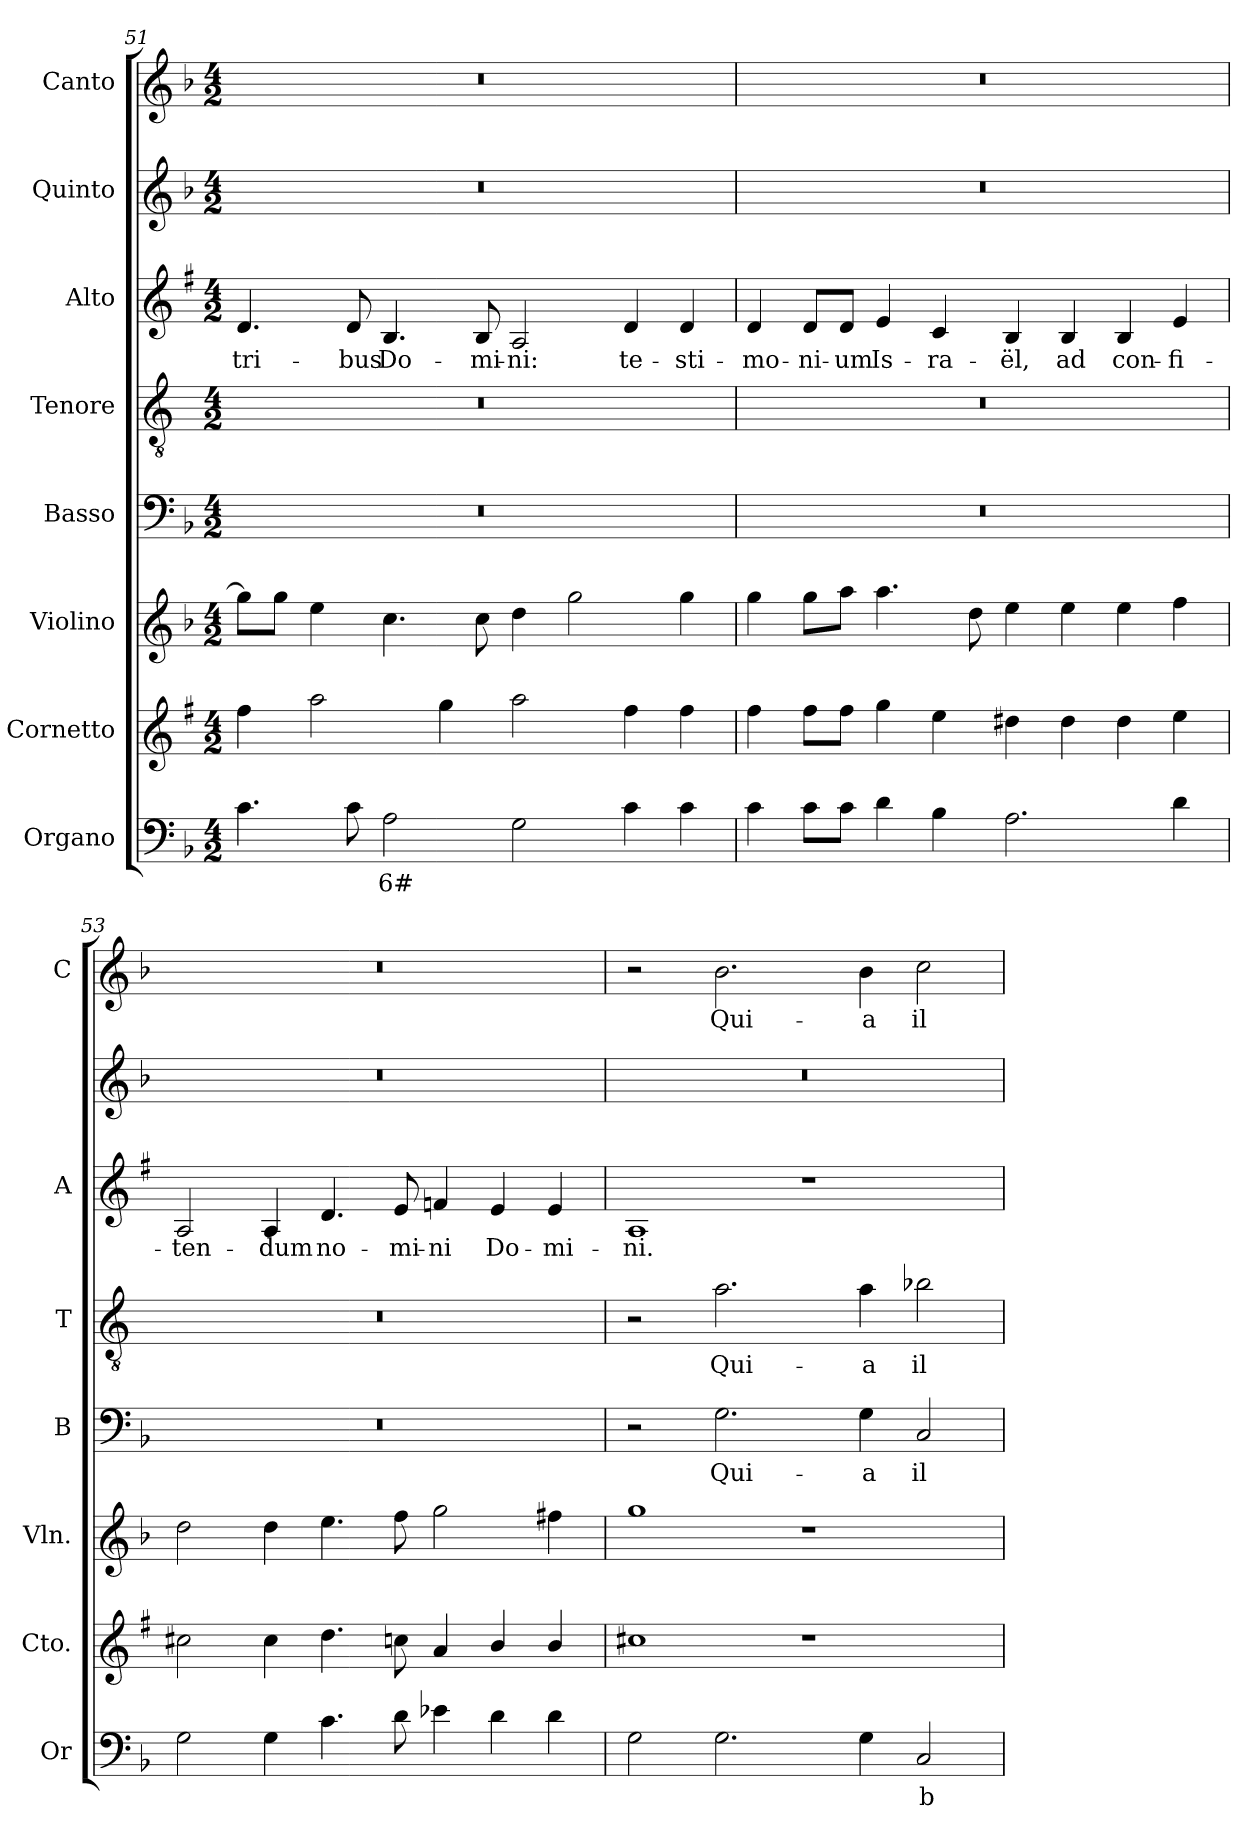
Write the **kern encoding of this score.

**kern	**text	**kern	**kern	**kern	**text	**kern	**text	**kern	**text	**kern	**kern	**text
*part8	*part8	*part7	*part6	*part5	*part5	*part4	*part4	*part3	*part3	*part2	*part1	*part1
*staff8	*staff8	*staff7	*staff6	*staff5	*staff5	*staff4	*staff4	*staff3	*staff3	*staff2	*staff1	*staff1
*I"Organo	*	*I"Cornetto	*I"Violino	*I"Basso	*	*I"Tenore	*	*I"Alto	*	*I"Quinto	*I"Canto	*
*I'Or	*	*I'Cto.	*I'Vln.	*I'B	*	*I'T	*	*I'A	*	*	*I'C	*
*clefF4	*	*clefG2	*clefG2	*clefF4	*	*clefGv2	*	*clefG2	*	*clefG2	*clefG2	*
*	*	*ITrd1c2	*	*	*	*ITrd4c7	*	*ITrd1c2	*	*	*	*
*k[b-]	*	*k[b-]	*k[b-]	*k[b-]	*	*k[b-]	*	*k[b-]	*	*k[b-]	*k[b-]	*
*F:	*	*F:	*F:	*F:	*	*F:	*	*F:	*	*F:	*F:	*
*M4/2	*	*M4/2	*M4/2	*M4/2	*	*M4/2	*	*M4/2	*	*M4/2	*M4/2	*
=51	=51	=51	=51	=51	=51	=51	=51	=51	=51	=51	=51	=51
!	!	!	!	!	!	!	!	!	!LO:LY:b	!	!	!
4.c\	.	4ee\	8gg\L]	0r	.	0r	.	4.c/	tri-	0r	0r	.
.	.	.	8gg\J	.	.	.	.	.	.	.	.	.
.	.	2gg\	4ee\	.	.	.	.	.	.	.	.	.
!	!	!	!	!	!	!	!	!	!LO:LY:b	!	!	!
8c\	.	.	.	.	.	.	.	8c/	-bus	.	.	.
!	!LO:LY:b	!	!	!	!	!	!	!	!LO:LY:b	!	!	!
2A\	6#	.	4.cc\	.	.	.	.	4.A/	Do-	.	.	.
.	.	4ff\	.	.	.	.	.	.	.	.	.	.
!	!	!	!	!	!	!	!	!	!LO:LY:b	!	!	!
.	.	.	8cc\	.	.	.	.	8A/	-mi-	.	.	.
!	!	!	!	!	!	!	!	!	!LO:LY:b	!	!	!
2G\	.	2gg\	4dd\	.	.	.	.	2G/	-ni:	.	.	.
.	.	.	2gg\	.	.	.	.	.	.	.	.	.
!	!	!	!	!	!	!	!	!	!LO:LY:b	!	!	!
4c\	.	4ee\	.	.	.	.	.	4c/	te-	.	.	.
!	!	!	!	!	!	!	!	!	!LO:LY:b	!	!	!
4c\	.	4ee\	4gg\	.	.	.	.	4c/	-sti-	.	.	.
=52	=52	=52	=52	=52	=52	=52	=52	=52	=52	=52	=52	=52
!	!	!	!	!	!	!	!	!	!LO:LY:b	!	!	!
4c\	.	4ee\	4gg\	0r	.	0r	.	4c/	-mo-	0r	0r	.
!	!	!	!	!	!	!	!	!	!LO:LY:b	!	!	!
8c\L	.	8ee\L	8gg\L	.	.	.	.	8c/L	-ni-	.	.	.
!	!	!	!	!	!	!	!	!	!LO:LY:b	!	!	!
8c\J	.	8ee\J	8aa\J	.	.	.	.	8c/J	-um	.	.	.
!	!	!	!	!	!	!	!	!	!LO:LY:b	!	!	!
4d\	.	4ff\	4.aa\	.	.	.	.	4d/	Is-	.	.	.
!	!	!	!	!	!	!	!	!	!LO:LY:b	!	!	!
4B-\	.	4dd\	.	.	.	.	.	4B-/	-ra-	.	.	.
.	.	.	8dd\	.	.	.	.	.	.	.	.	.
!	!	!	!	!	!	!	!	!	!LO:LY:b	!	!	!
2.A\	.	4cc#X\	4ee\	.	.	.	.	4A/	-ël,	.	.	.
!	!	!	!	!	!	!	!	!	!LO:LY:b	!	!	!
.	.	4cc#\	4ee\	.	.	.	.	4A/	ad	.	.	.
!	!	!	!	!	!	!	!	!	!LO:LY:b	!	!	!
.	.	4cc#\	4ee\	.	.	.	.	4A/	con-	.	.	.
!	!	!	!	!	!	!	!	!	!LO:LY:b	!	!	!
4d\	.	4dd\	4ff\	.	.	.	.	4d/	-fi-	.	.	.
!!LO:LB:g=z
=53	=53	=53	=53	=53	=53	=53	=53	=53	=53	=53	=53	=53
!	!	!	!	!	!	!	!	!	!LO:LY:b	!	!	!
2G\	.	2bn\	2dd\	0r	.	0r	.	2G/	-ten-	0r	0r	.
!	!	!	!	!	!	!	!	!	!LO:LY:b	!	!	!
4G\	.	4b\	4dd\	.	.	.	.	4G/	-dum	.	.	.
!	!	!	!	!	!	!	!	!	!LO:LY:b	!	!	!
4.c\	.	4.cc\	4.ee\	.	.	.	.	4.c/	no-	.	.	.
!	!	!	!	!	!	!	!	!	!LO:LY:b	!	!	!
8d\	.	8b-X\	8ff\	.	.	.	.	8d/	-mi-	.	.	.
!	!	!	!	!	!	!	!	!	!LO:LY:b	!	!	!
4e-X\	.	4g/	2gg\	.	.	.	.	4e-X/	-ni	.	.	.
!	!	!	!	!	!	!	!	!	!LO:LY:b	!	!	!
4d\	.	4a/	.	.	.	.	.	4d/	Do-	.	.	.
!	!	!	!	!	!	!	!	!	!LO:LY:b	!	!	!
4d\	.	4a/	4ff#X\	.	.	.	.	4d/	-mi-	.	.	.
=54	=54	=54	=54	=54	=54	=54	=54	=54	=54	=54	=54	=54
!	!	!	!	!	!	!	!	!	!LO:LY:b	!	!	!
2G\	.	1bn	1gg	2r	.	2r	.	1G	-ni.	0r	2r	.
!	!	!	!	!	!LO:LY:b	!	!LO:LY:b	!	!	!	!	!LO:LY:b
2.G\	.	.	.	2.G\	Qui-	2.d\	Qui-	.	.	.	2.b-\	Qui-
.	.	1r	1r	.	.	.	.	1r	.	.	.	.
!	!	!	!	!	!LO:LY:b	!	!LO:LY:b	!	!	!	!	!LO:LY:b
4G\	.	.	.	4G\	-a	4d\	-a	.	.	.	4b-\	-a
!	!LO:LY:b	!	!	!	!LO:LY:b	!	!LO:LY:b	!	!	!	!	!LO:LY:b
2C/	b	.	.	2C/	il-	2e-X\	il-	.	.	.	2cc\	il-
=	=	=	=	=	=	=	=	=	=	=	=	=
*-	*-	*-	*-	*-	*-	*-	*-	*-	*-	*-	*-	*-
